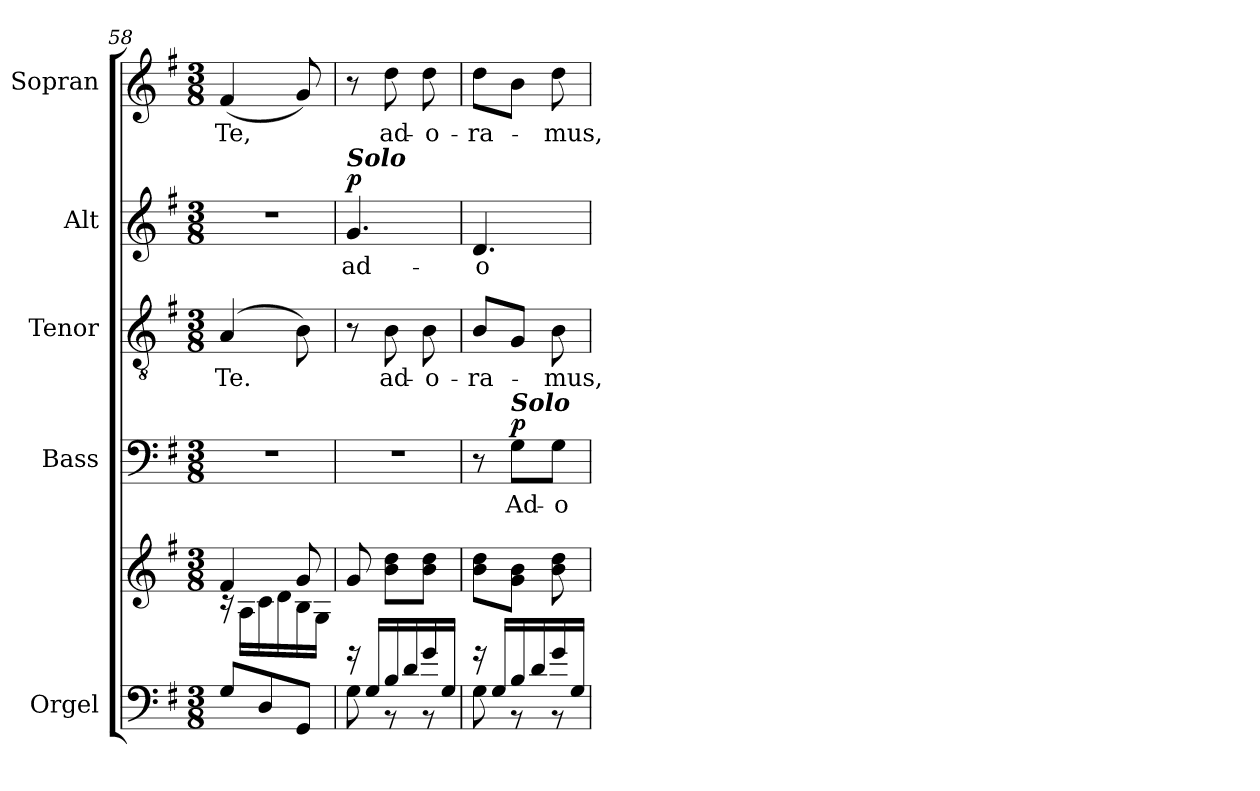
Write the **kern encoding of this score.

**kern	**kern	**kern	**text	**dynam	**kern	**text	**kern	**text	**dynam	**kern	**text
*part5	*part5	*part4	*part4	*part4	*part3	*part3	*part2	*part2	*part2	*part1	*part1
*staff6	*staff5	*staff4	*staff4	*staff4	*staff3	*staff3	*staff2	*staff2	*staff2	*staff1	*staff1
*I"Orgel	*	*I"Bass	*	*	*I"Tenor	*	*I"Alt	*	*	*I"Sopran	*
*I'Org.	*	*I'B.	*	*	*I'T.	*	*I'A.	*	*	*I'S.	*
*clefF4	*clefG2	*clefF4	*	*	*clefGv2	*	*clefG2	*	*	*clefG2	*
*k[f#]	*k[f#]	*k[f#]	*	*	*k[f#]	*	*k[f#]	*	*	*k[f#]	*
*G:	*G:	*G:	*	*	*G:	*	*G:	*	*	*G:	*
*M3/8	*M3/8	*M3/8	*	*	*M3/8	*	*M3/8	*	*	*M3/8	*
=58	=58	=58	=58	=58	=58	=58	=58	=58	=58	=58	=58
*	*^	*	*	*	*	*	*	*	*	*	*
!	!	!	!	!	!	!	!LO:LY:b	!	!	!	!	!LO:LY:b
8G/L	4f#/	16rB	4.r	.	.	(>4A/	Te.	4.r	.	.	(<4f#/	Te,
.	.	16A\LL	.	.	.	.	.	.	.	.	.	.
8D/	.	16c\	.	.	.	.	.	.	.	.	.	.
.	.	16d\	.	.	.	.	.	.	.	.	.	.
8GG/J	8g/	16B\	.	.	.	8B\)	.	.	.	.	8g/)	.
.	.	16G\JJ	.	.	.	.	.	.	.	.	.	.
=59	=59	=59	=59	=59	=59	=59	=59	=59	=59	=59	=59	=59
*^	*	*	*	*	*	*	*	*	*	*	*	*
!	!	!	!	!	!	!	!	!	!LO:TX:a:Bi:t=Solo	!	!	!	!
!	!	!	!	!	!	!	!	!	!	!LO:LY:b	!LO:DY:a	!	!
*	*	*v	*v	*	*	*	*	*	*	*	*	*	*
16rf	8G\	8g/	4.r	.	.	8r	.	4.g/	ad-	p	8r	.
16G/LL	.	.	.	.	.	.	.	.	.	.	.	.
!	!	!	!	!	!	!	!LO:LY:b	!	!	!	!	!LO:LY:b
16B/	8r	8b\ 8dd\L	.	.	.	8B\	ad-	.	.	.	8dd\	ad-
16d/	.	.	.	.	.	.	.	.	.	.	.	.
!	!	!	!	!	!	!	!LO:LY:b	!	!	!	!	!LO:LY:b
16g/	8r	8b\ 8dd\J	.	.	.	8B\	-o-	.	.	.	8dd\	-o-
16G/JJ	.	.	.	.	.	.	.	.	.	.	.	.
=60	=60	=60	=60	=60	=60	=60	=60	=60	=60	=60	=60	=60
!	!	!	!	!	!	!	!LO:LY:b	!	!LO:LY:b	!	!	!LO:LY:b
16rf	8G\	8b\ 8dd\L	8r	.	.	8B/L	-ra-	4.d/	-o-	.	8dd\L	-ra-
16G/LL	.	.	.	.	.	.	.	.	.	.	.	.
!	!	!	!LO:TX:a:Bi:t=Solo	!	!	!	!	!	!	!	!	!
!	!	!	!	!LO:LY:b	!LO:DY:a	!	!	!	!	!	!	!
16B/	8r	8g\ 8b\J	8G\L	Ad-	p	8G/J	.	.	.	.	8b\J	.
16d/	.	.	.	.	.	.	.	.	.	.	.	.
!	!	!	!	!LO:LY:b	!	!	!LO:LY:b	!	!	!	!	!LO:LY:b
16g/	8r	8b\ 8dd\	8G\J	-o-	.	8B\	-mus,	.	.	.	8dd\	-mus,
16G/JJ	.	.	.	.	.	.	.	.	.	.	.	.
*v	*v	*	*	*	*	*	*	*	*	*	*	*
=	=	=	=	=	=	=	=	=	=	=	=
*-	*-	*-	*-	*-	*-	*-	*-	*-	*-	*-	*-
